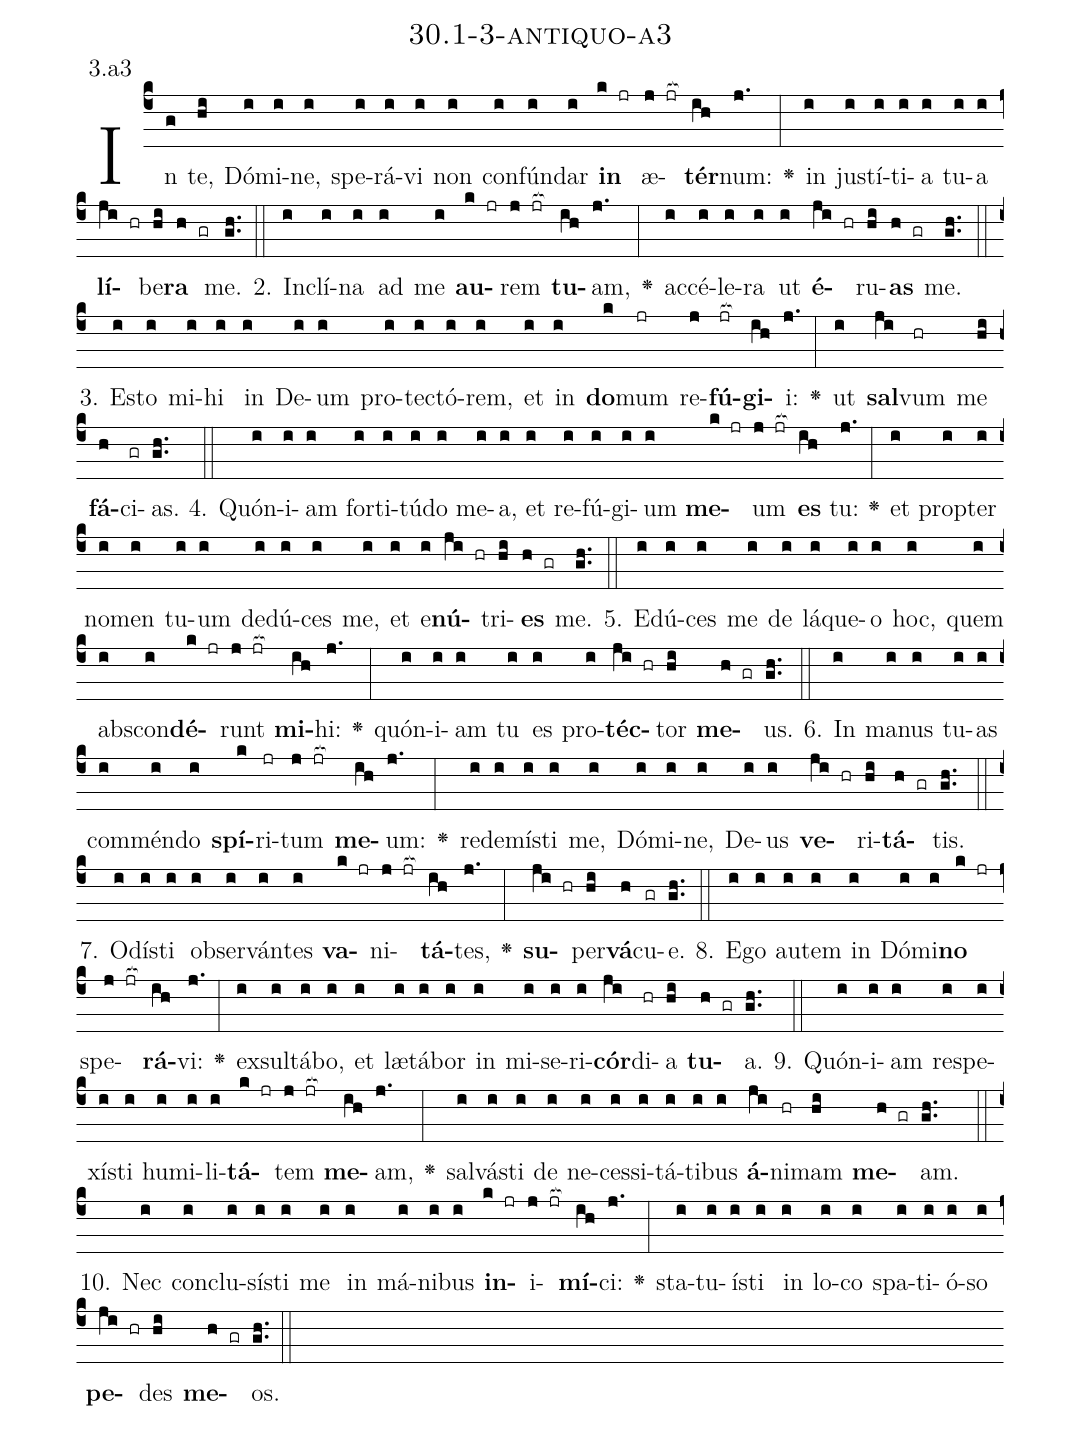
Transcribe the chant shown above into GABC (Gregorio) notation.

name: 30.1-3-antiquo-a3;
annotation: 3.a3;
%%
(c4)In(g) te,(hi) Dó(i)mi(i)ne,(i) spe(i)rá(i)vi(i) non(i) con(i)fún(i)dar(i) <b>in</b>(k jr) æ(j jr[ocb:1{])<b>tér</b>(ih[ocb:0}])num:(j.) <v>\greheightstar</v>(:) in(i) jus(i)tí(i)ti(i)a(i) tu(i)a(i) <b>lí</b>(ji hr)be(hi)<b>ra</b>(h gr) me.(gh..) (::)
2. In(i)clí(i)na(i) ad(i) me(i) <b>au</b>(k jr)rem(j jr[ocb:1{]) <b>tu</b>(ih[ocb:0}])am,(j.) <v>\greheightstar</v>(:) ac(i)cé(i)le(i)ra(i) ut(i) <b>é</b>(ji hr)ru(hi)<b>as</b>(h gr) me.(gh..) (::)
3. Es(i)to(i) mi(i)hi(i) in(i) De(i)um(i) pro(i)tec(i)tó(i)rem,(i) et(i) in(i) <b>do</b>(k)mum(jr) re(j)<b>fú</b>(jr[ocb:1{])<b>gi</b>(ih[ocb:0}])i:(j.) <v>\greheightstar</v>(:) ut(i) <b>sal</b>(ji)vum(hr) me(hi) <b>fá</b>(h)ci(gr)as.(gh..) (::)
4. Quón(i)i(i)am(i) for(i)ti(i)tú(i)do(i) me(i)a,(i) et(i) re(i)fú(i)gi(i)um(i) <b>me</b>(k jr)um(j jr[ocb:1{]) <b>es</b>(ih[ocb:0}]) tu:(j.) <v>\greheightstar</v>(:) et(i) prop(i)ter(i) no(i)men(i) tu(i)um(i) de(i)dú(i)ces(i) me,(i) et(i) e(i)<b>nú</b>(ji hr)tri(hi)<b>es</b>(h gr) me.(gh..) (::)
5. E(i)dú(i)ces(i) me(i) de(i) lá(i)que(i)o(i) hoc,(i) quem(i) abs(i)con(i)<b>dé</b>(k jr)runt(j jr[ocb:1{]) <b>mi</b>(ih[ocb:0}])hi:(j.) <v>\greheightstar</v>(:) quón(i)i(i)am(i) tu(i) es(i) pro(i)<b>téc</b>(ji hr)tor(hi) <b>me</b>(h gr)us.(gh..) (::)
6. In(i) ma(i)nus(i) tu(i)as(i) com(i)mén(i)do(i) <b>spí</b>(k)ri(jr)tum(j jr[ocb:1{]) <b>me</b>(ih[ocb:0}])um:(j.) <v>\greheightstar</v>(:) red(i)e(i)mís(i)ti(i) me,(i) Dó(i)mi(i)ne,(i) De(i)us(i) <b>ve</b>(ji hr)ri(hi)<b>tá</b>(h gr)tis.(gh..) (::)
7. O(i)dís(i)ti(i) ob(i)ser(i)ván(i)tes(i) <b>va</b>(k jr)ni(j jr[ocb:1{])<b>tá</b>(ih[ocb:0}])tes,(j.) <v>\greheightstar</v>(:) <b>su</b>(ji hr)per(hi)<b>vá</b>(h)cu(gr)e.(gh..) (::)
8. E(i)go(i) au(i)tem(i) in(i) Dó(i)mi(i)<b>no</b>(k jr) spe(j jr[ocb:1{])<b>rá</b>(ih[ocb:0}])vi:(j.) <v>\greheightstar</v>(:) ex(i)sul(i)tá(i)bo,(i) et(i) læ(i)tá(i)bor(i) in(i) mi(i)se(i)ri(i)<b>cór</b>(ji)di(hr)a(hi) <b>tu</b>(h gr)a.(gh..) (::)
9. Quón(i)i(i)am(i) re(i)spe(i)xís(i)ti(i) hu(i)mi(i)li(i)<b>tá</b>(k jr)tem(j jr[ocb:1{]) <b>me</b>(ih[ocb:0}])am,(j.) <v>\greheightstar</v>(:) sal(i)vás(i)ti(i) de(i) ne(i)ces(i)si(i)tá(i)ti(i)bus(i) <b>á</b>(ji)ni(hr)mam(hi) <b>me</b>(h gr)am.(gh..) (::)
10. Nec(i) con(i)clu(i)sís(i)ti(i) me(i) in(i) má(i)ni(i)bus(i) <b>in</b>(k jr)i(j jr[ocb:1{])<b>mí</b>(ih[ocb:0}])ci:(j.) <v>\greheightstar</v>(:) sta(i)tu(i)ís(i)ti(i) in(i) lo(i)co(i) spa(i)ti(i)ó(i)so(i) <b>pe</b>(ji hr)des(hi) <b>me</b>(h gr)os.(gh..) (::)
